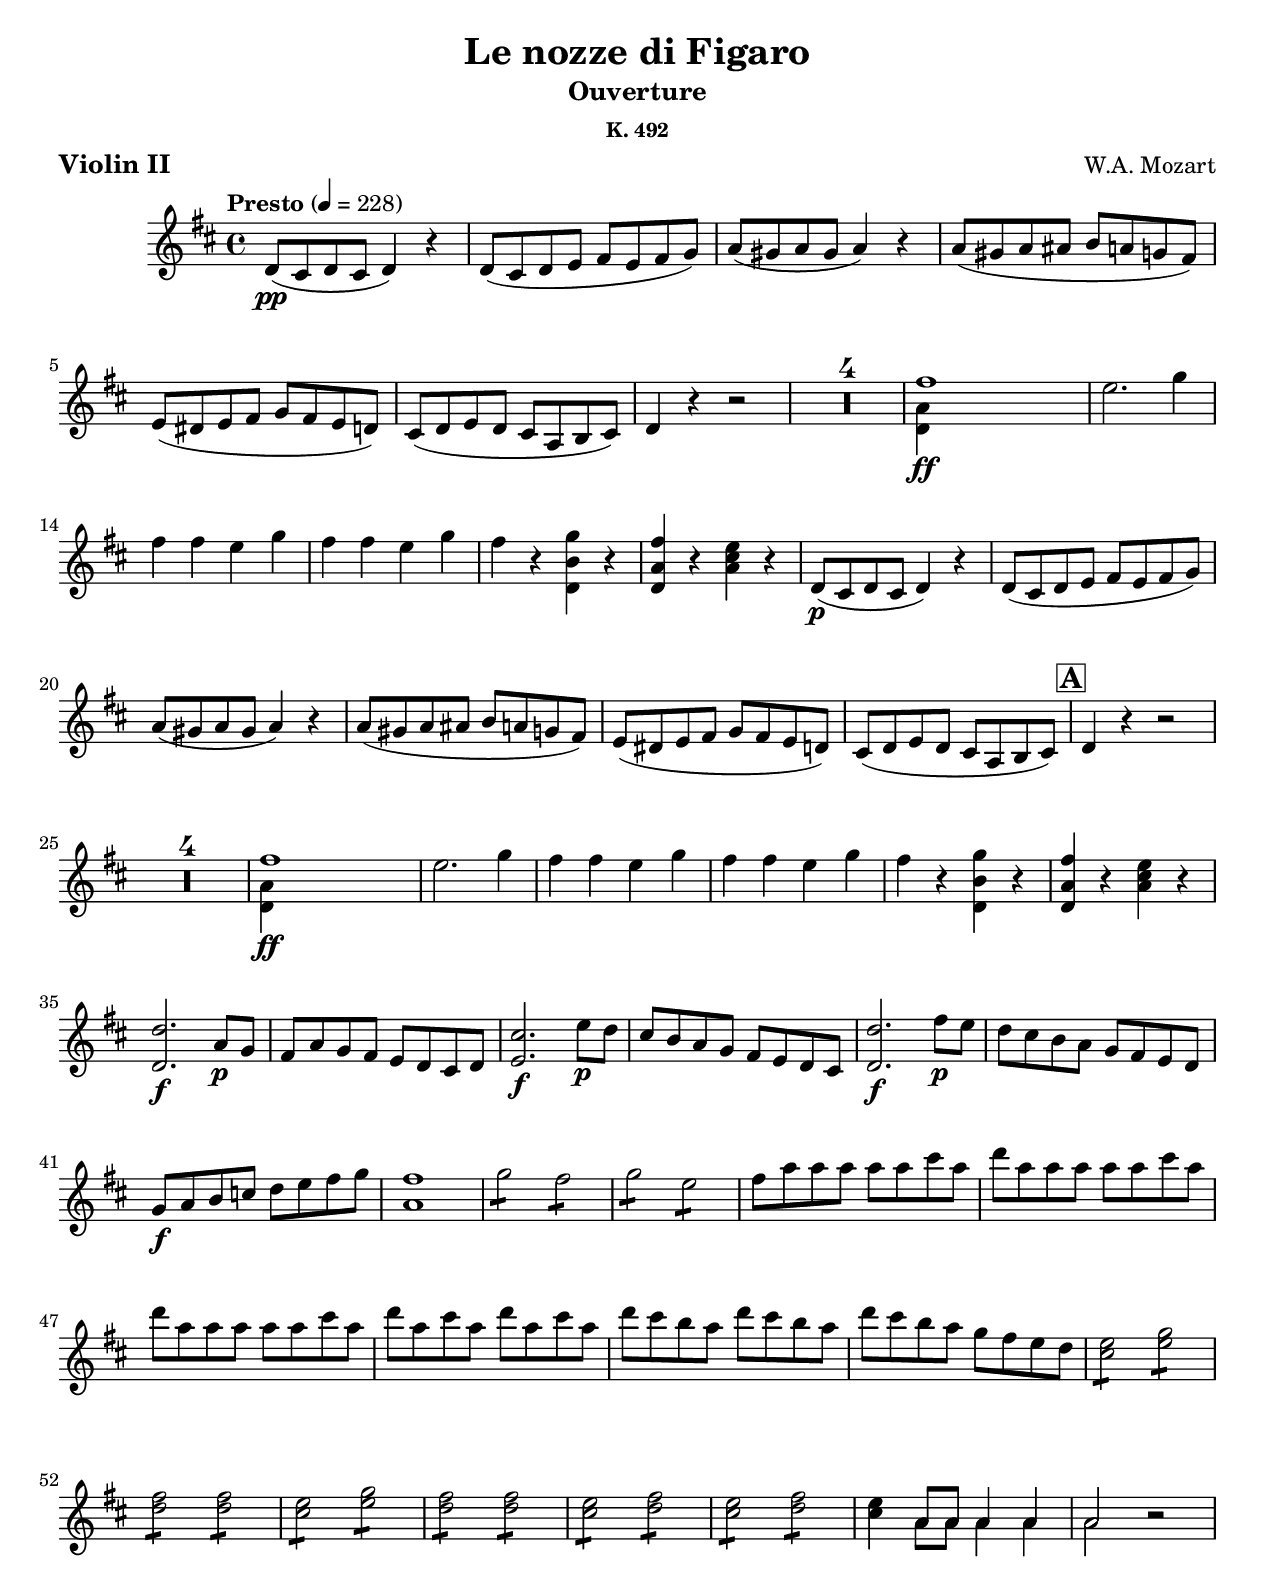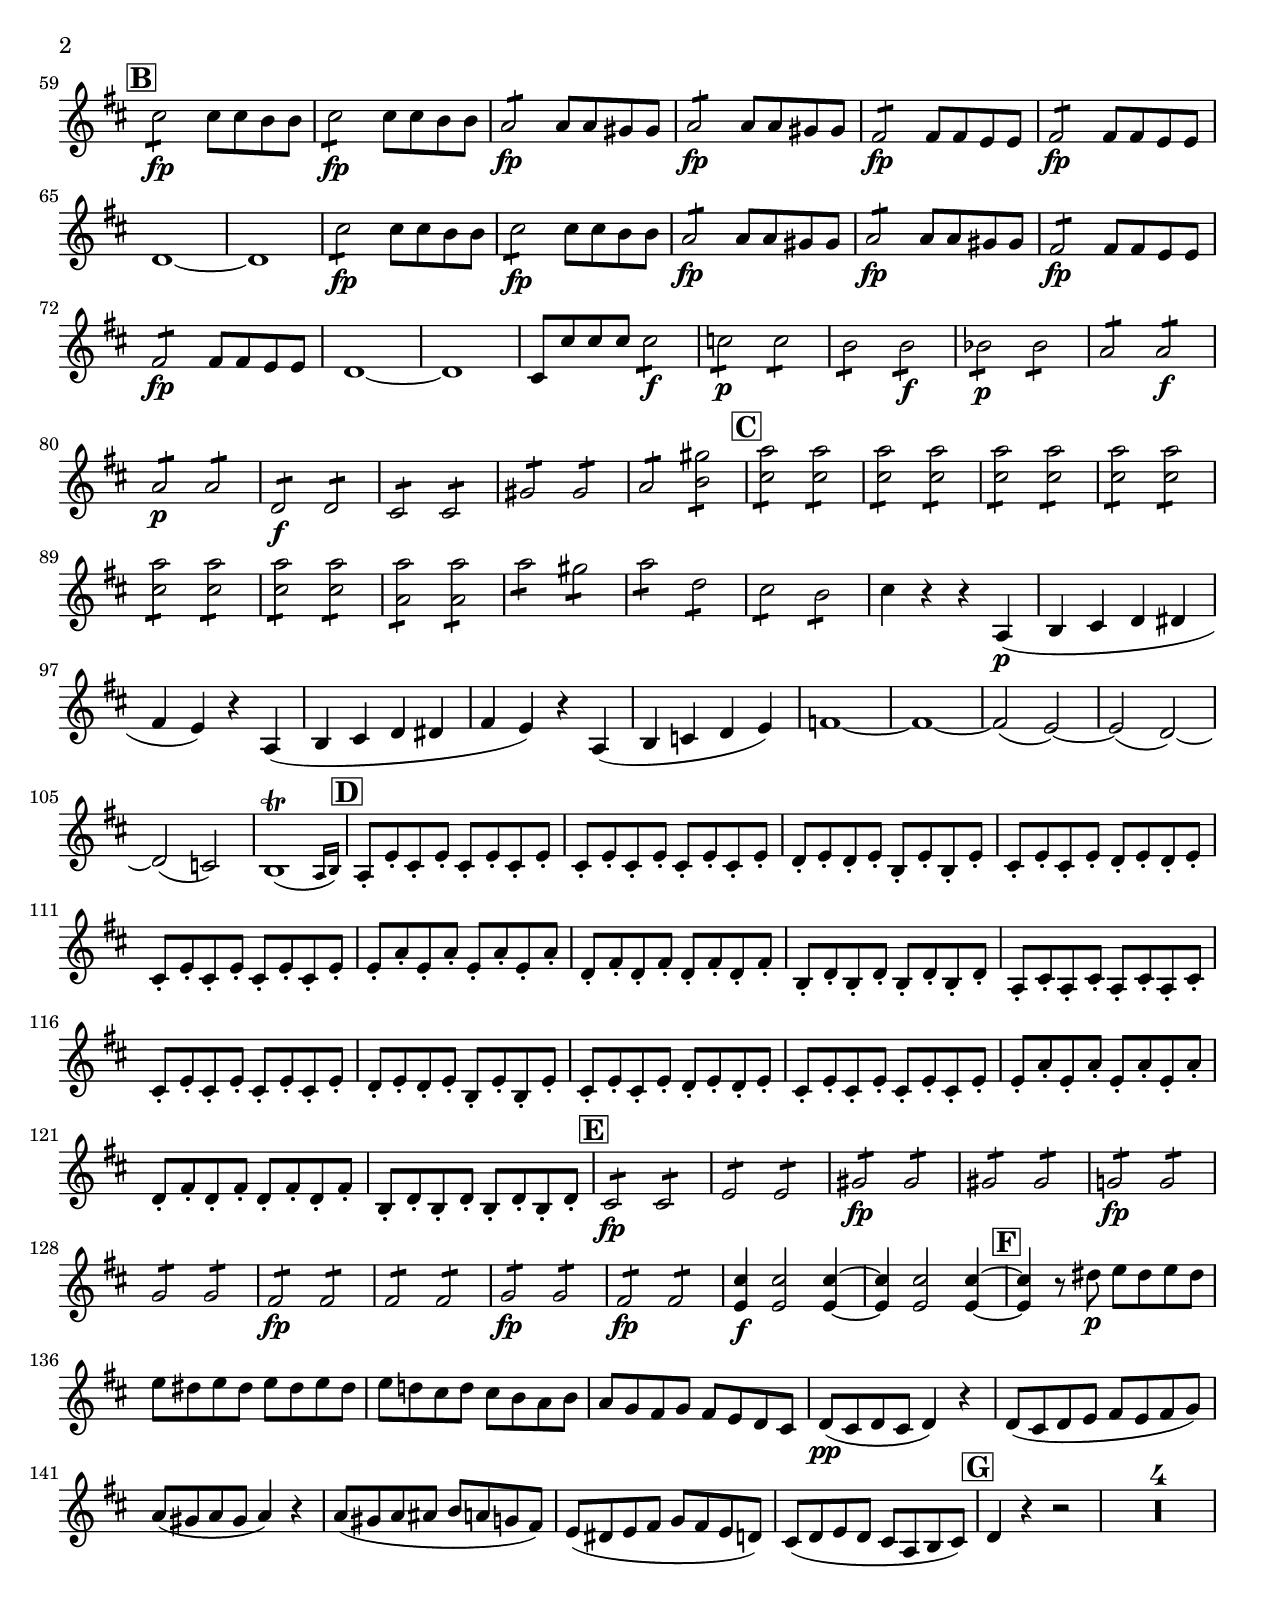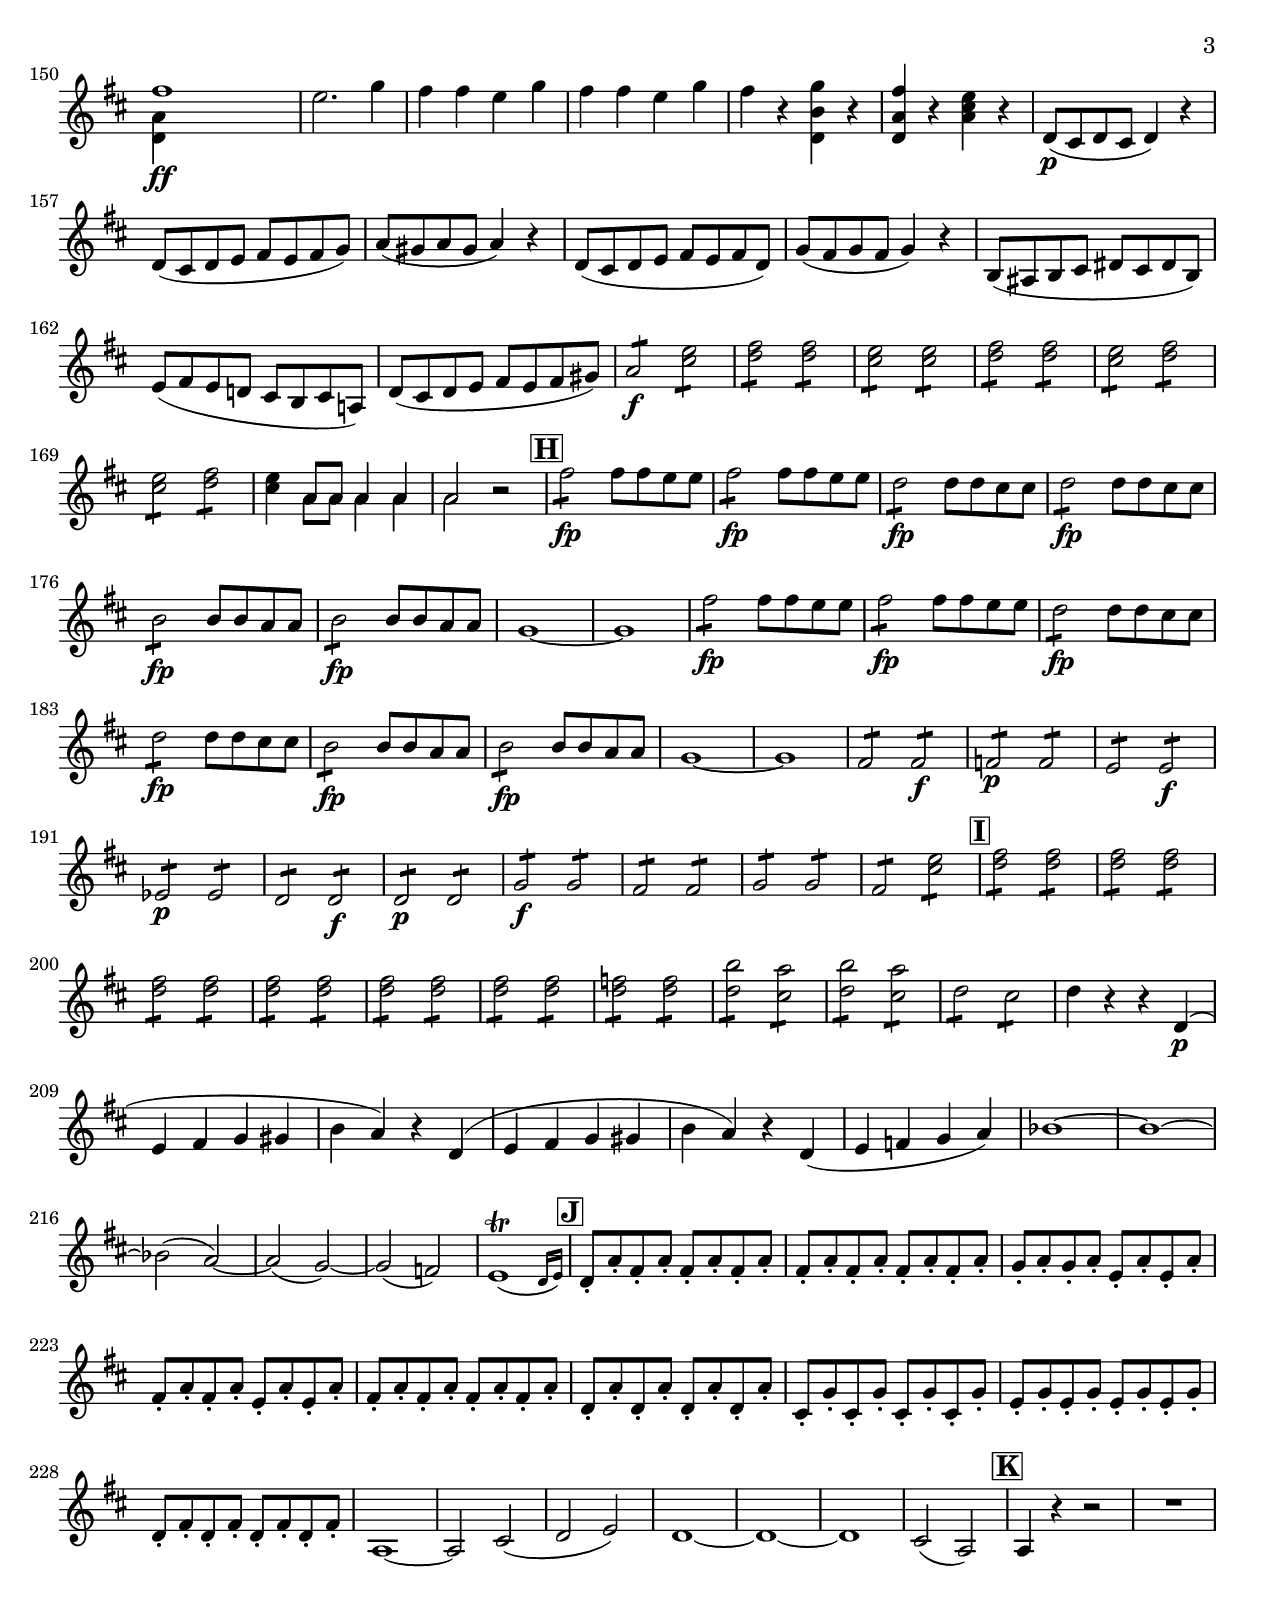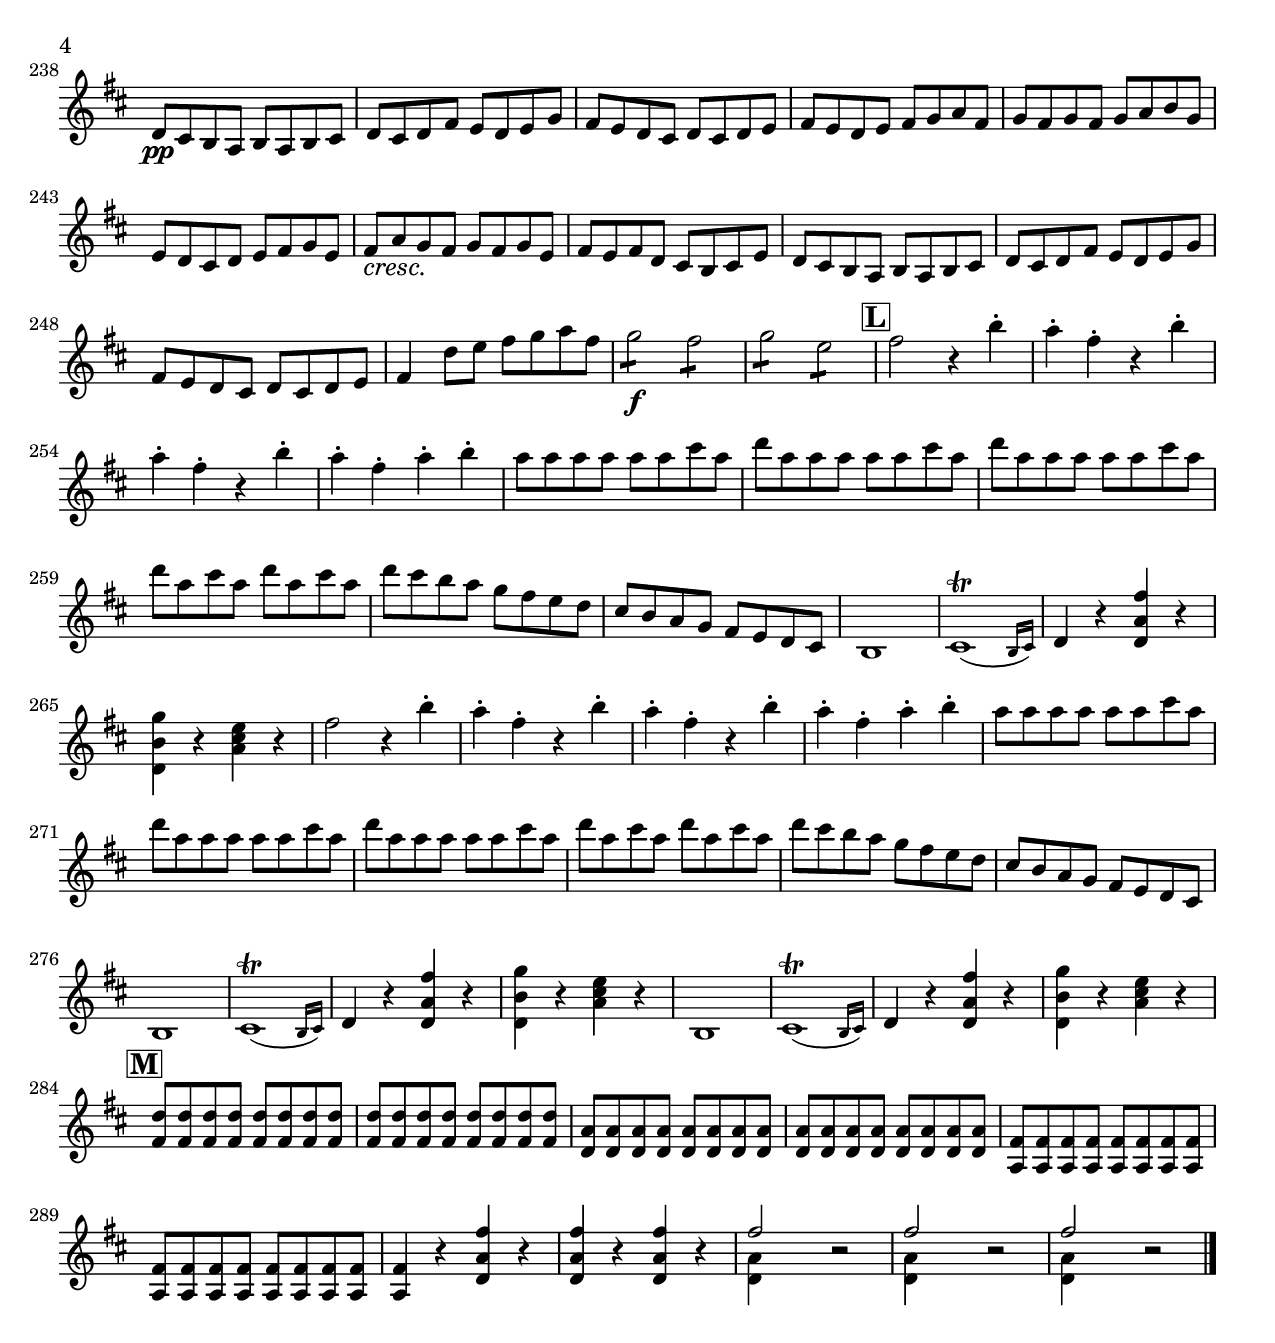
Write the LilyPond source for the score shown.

% Marriage of Figaro - Violin II part

\version "2.18.2"

#(ly:set-option 'relative-includes #t)

% Marriage of Figaro - Paper styles

\version "2.18.2"

scorePaper = \paper {
    #(set-paper-size "letter")
    ragged-last-bottom = ##t
    system-separator-markup = \slashSeparator
    short-indent = 0.25\in
}

partPaper = \paper {
    #(set-paper-size "letter")
    top-margin = 0.5\in
    page-breaking = #ly:page-turn-breaking
}


allNotes = % Marriage of Figaro - Violin 2 notes

\version "2.18.2"

\relative c' {
  
  % Marriage of Figaro - Global styles

\version "2.18.2"

{
  %\set Score.skipBars = ##t
  \set Score.markFormatter = #format-mark-box-alphabet
  \override DynamicTextSpanner.style = #'none
 % \numericTimeSignature
  \time 4/4
  \accidentalStyle modern
}

  
  \key d \major
  
  d8\pp( cis d cis d4) r4 |
  d8( cis d e fis e fis g) |
  a8( gis a gis a4) r4 |
  a8( gis a ais b a g fis) |
  e8( dis e fis g fis e d) |
  cis8( d e d cis a b cis) |
  d4 r4 r2 |
  R1*4
  << 
    {
      \once \stemDown
      <d a'>4\ff s2.
    } \\ {
      \once \stemUp
      fis'1
    } 
  >> |
  e2. g4 |
  \repeat unfold 2 { fis4 fis e g | }
  fis4 r4 <d, b' g'> r4 |
  <d a' fis'>4 r4 <a' cis e> r4 |
  d,8\p( cis d cis d4) r4 |
  d8( cis d e fis e fis g) |
  a8( gis a gis a4) r4 |
  a8( gis a ais b a g fis) |
  e8( dis e fis g fis e d) |
  cis8( d e d cis a b cis) |
  
  % Rehearsal [A] - 24
  d4 r4 r2 |
  \allowPageTurn
  R1*4
  << 
    {
      \once \stemDown
      <d a'>4\ff s2.
    } \\ {
      \once \stemUp
      fis'1
    } 
  >> |
  e2. g4 |
  \repeat unfold 2 { fis4 fis e g | }
  fis4 r4 <d, b' g'> r4 |
  <d a' fis'>4 r4 <a' cis e> r4 |
  <d, d'>2.\f a'8\p g |
  fis8 a g fis e d cis d |
  <e cis'>2.\f e'8\p d |
  cis8 b a g fis e d cis |
  <d d'>2.\f fis'8\p e |
  d8 cis b a g fis e d |
  g8\f a b c d e fis g |
  <a, fis'>1 |
  \repeat tremolo 4 g'8 \repeat tremolo 4 fis8 |
  \repeat tremolo 4 g8 \repeat tremolo 4 e8 |
  fis8 \repeat unfold 5 a cis a |
  \repeat unfold 2 { d8 \repeat unfold 5 a cis a | }
  \repeat unfold 2 { d8 a cis a } |
  \repeat unfold 2 { d8 cis b a } |
  d8 cis b a g fis e d |
  \repeat unfold 2 {
    \repeat tremolo 4 <cis e>8 \repeat tremolo 4 <e g>8 |
    \repeat unfold 2 { \repeat tremolo 4 <d fis>8 } |
  }
  \repeat unfold 2 { \repeat tremolo 4 <cis e>8 \repeat tremolo 4 <d fis>8 | }
  <cis e>4 << 
    { 
      a8 a a4 a |
      a2
    } \\ { 
      a8 a a4 a |
      a2
    } 
  >> r2 |
  
  % Rehearsal [B] - 59
  \repeat unfold 2 {
    \repeat unfold 2 { \repeat tremolo 4 cis8\fp cis8 cis b b | }
    \repeat unfold 2 { \repeat tremolo 4 a8\fp a8 a gis gis | }
    \repeat unfold 2 { \repeat tremolo 4 fis8\fp fis8 fis e e | }
    d1~ |
    d1 |
  }
  cis8 cis' cis cis \repeat tremolo 4 cis8\f |
  \repeat tremolo 4 c8\p \repeat tremolo 4 c8 |
  \repeat tremolo 4 b8 \repeat tremolo 4 b8\f |
  \repeat tremolo 4 bes8\p \repeat tremolo 4 bes8 |
  \repeat tremolo 4 a8 \repeat tremolo 4 a8\f |
  \repeat tremolo 4 a8\p \repeat tremolo 4 a8 |
  \repeat tremolo 4 d,8\f \repeat tremolo 4 d8 |
  \repeat tremolo 4 cis8 \repeat tremolo 4 cis8 |
  \repeat tremolo 4 gis'8 \repeat tremolo 4 gis8 |
  \repeat tremolo 4 a8 \repeat tremolo 4 <b gis'>8 |
  
  % Rehearsal [C] - 85
  \repeat unfold 6 { \repeat unfold 2 { \repeat tremolo 4 <cis a'>8 } | }
  \repeat unfold 2 { \repeat tremolo 4 <a a'>8 } |
  \repeat tremolo 4 a'8 \repeat tremolo 4 gis8 |
  \repeat tremolo 4 a8 \repeat tremolo 4 d,8 |
  \repeat tremolo 4 cis8 \repeat tremolo 4 b8 |
  cis4 r4 r4 a,\p( |
  b4 cis d dis |
  fis4 e) r4 a,( |
  b4 cis d dis |
  fis4 e) r4 a,( |
  b4 c d e) |
  f1~ |
  f1~ |
  f2( e2~) |
  e2( d2~) |
  d2( c2) |
  #(define afterGraceFraction (cons 15 16))
  \afterGrace b1\trill( { a16[ b]) } |
  
  % Rehearsal [D] - 107
  a8-. e'8-. \repeat unfold 3 { cis-. e-. } |
  \repeat unfold 4 { cis8-. e-. } |
  d8-. e-. d-. e-. b-. e-. b-. e-. |
  cis8-. e-. cis-. e-. d-. e-. d-. e-. |
  \repeat unfold 4 { cis8-. e-. } |
  \repeat unfold 4 { e8-. a-. } |
  \repeat unfold 4 { d,8-. fis-. } |
  \repeat unfold 4 { b,8-. d-. } |
  \repeat unfold 4 { a8-. cis-. } |
  \repeat unfold 4 { cis8-. e-. } |
  d8-. e-. d-. e-. b-. e-. b-. e-. |
  cis8-. e-. cis-. e-. d-. e-. d-. e-. |
  \repeat unfold 4 { cis8-. e-. } |
  \repeat unfold 4 { e8-. a-. } |
  \repeat unfold 4 { d,8-. fis-. } |
  \repeat unfold 4 { b,8-. d-. } |
  
  % Rehearsal [E] - 123
  \repeat tremolo 4 cis8\fp \repeat tremolo 4 cis8 |
  \repeat unfold 2 { \repeat tremolo 4 e8 } |
  \repeat tremolo 4 gis8\fp \repeat tremolo 4 gis8 |
  \repeat unfold 2 { \repeat tremolo 4 gis8 } |
  \repeat tremolo 4 g8\fp \repeat tremolo 4 g8 |
  \repeat unfold 2 { \repeat tremolo 4 g8 } |
  \repeat tremolo 4 fis8\fp \repeat tremolo 4 fis8 |
  \repeat unfold 2 { \repeat tremolo 4 fis8 } |
  \repeat tremolo 4 g8\fp \repeat tremolo 4 g8 |
  \repeat tremolo 4 fis8\fp \repeat tremolo 4 fis8 |
  <e cis'>4\f <e cis'>2 <e cis'>4~ |
  <e cis'>4 <e cis'>2 <e cis'>4~ |
  
  % Rehearsal [F] - 135
  <e cis'>4 r8 dis'8\p \repeat unfold 2 { e dis } |
  \repeat unfold 4 { e8 dis } |
  e8 d cis d cis b a b |
  a8 g fis g fis e d cis |
  d8\pp( cis d cis d4) r4 |
  d8( cis d e fis e fis g) |
  a8( gis a gis a4) r4 |
  a8( gis a ais b a g fis) |
  e8( dis e fis g fis e d) |
  cis8( d e d cis a b cis) |
  
  % Rehearsal [G] - 145
  d4 r4 r2 |
  \allowPageTurn
  R1*4
  << 
    {
      \once \stemDown
      <d a'>4\ff s2.
    } \\ {
      \once \stemUp
      fis'1
    } 
  >> |
  e2. g4 |
  \repeat unfold 2 { fis4 fis e g | }
  fis4 r4 <d, b' g'> r4 |
  <d a' fis'>4 r4 <a' cis e> r4 |
  d,8\p( cis d cis d4) r4 |
  d8( cis d e fis e fis g) |
  a8( gis a gis a4) r4 |
  d,8( cis d e fis e fis d) |
  g8( fis g fis g4) r4 |
  b,8( ais b cis dis cis dis b) |
  e8( fis e d cis b cis a) |
  d8( cis d e fis e fis gis) |
  \repeat tremolo 4 a8\f \repeat tremolo 4 <cis e>8 |
  \repeat unfold 2 { \repeat tremolo 4 <d fis>8 } |
  \repeat unfold 2 { \repeat tremolo 4 <cis e>8 } |
  \repeat unfold 2 { \repeat tremolo 4 <d fis>8 } |
  \repeat unfold 2 {\repeat tremolo 4 <cis e>8  \repeat tremolo 4 <d fis>8 | }
  <cis e>4 <<
    {
      a8 a a4 a |
      a2
    } \\ {
      a8 a a4 a |
      a2
    }
  >> r2 |
  
  % Rehearsal [H] - 172
  \repeat unfold 2 {
    \repeat unfold 2 { \repeat tremolo 4 fis'8\fp fis8 fis e e | }
    \repeat unfold 2 { \repeat tremolo 4 d8\fp d8 d cis cis | }
    \repeat unfold 2 { \repeat tremolo 4 b8\fp b8 b a a | }
    g1~ |
    g1 |
  }
  \repeat tremolo 4 fis8 \repeat tremolo 4 fis8\f |
  \repeat tremolo 4 f8\p \repeat tremolo 4 f8 |
  \repeat tremolo 4 e8 \repeat tremolo 4 e8\f |
  \repeat tremolo 4 ees8\p \repeat tremolo 4 ees8 |
  \repeat tremolo 4 d8 \repeat tremolo 4 d8\f |
  \repeat tremolo 4 d8\p \repeat tremolo 4 d8 |
  \repeat tremolo 4 g8\f \repeat tremolo 4 g8 |
  \repeat tremolo 4 fis8 \repeat tremolo 4 fis8 |
  \repeat tremolo 4 g8 \repeat tremolo 4 g8 |
  \repeat tremolo 4 fis8 \repeat tremolo 4 <cis' e>8 |
  
  % Rehearsal [I] - 198
  \repeat unfold 6 { \repeat unfold 2 { \repeat tremolo 4 <d fis>8 } | }
  \repeat unfold 2 { \repeat tremolo 4 <d f>8 } |
  \repeat unfold 2 { \repeat tremolo 4 <d b'>8 \repeat tremolo 4 <cis a'>8 | }
  \repeat tremolo 4 d8 \repeat tremolo 4 cis8 |
  d4 r4 r4 d,\p( |
  e4 fis g gis |
  b4 a) r4 d,( |
  e4 fis g gis |
  b4 a) r4 d,( |
  e4 f g a) |
  \repeat unfold 2 { bes1~ | }
  bes2( a~) |
  a2( g~) |
  g2( f2) |
  \afterGrace e1\trill( { d16[ e]) } |
  
  % Rehearsal [J] - 220
  d8-. a'-. \repeat unfold 3 { fis-. a-. } |
  \repeat unfold 4 { fis8-. a-. } |
  \repeat unfold 2 { g8-. a-. } \repeat unfold 2 { e-. a-. } |
  \repeat unfold 2 { fis8-. a-. } \repeat unfold 2 { e-. a-. } |
  \repeat unfold 4 { fis8-. a-. } |
  \repeat unfold 4 { d,8-. a'-. } |
  \repeat unfold 4 { cis,8-. g'-. } |
  \repeat unfold 4 { e8-. g-. } |
  \repeat unfold 4 { d8-. fis-. } |
  a,1~ |
  a2 cis( |
  d2 e) |
  d1~ |
  d1~ |
  d1 |
  cis2( a) |
  
  % Rehearsal [K] - 236
  a4 r4 r2 |
  R1 |
  d8\pp cis b a b a b cis |
  d8 cis d fis e d e g |
  fis8 e d cis d cis d e |
  fis8 e d e fis g a fis |
  g8 fis g fis g a b g |
  e8 d cis d e fis g e |
  fis8\cresc a g fis g fis g e |
  fis8 e fis d cis b cis e |
  d8 cis b a b a b cis |
  d8 cis d fis e d e g |
  fis8 e d cis d cis d e |
  fis4 d'8 e fis g a fis |
  \repeat tremolo 4 g8\f \repeat tremolo 4 fis |
  \repeat tremolo 4 g8 \repeat tremolo 4 e |
  
  % Rehearsal [L] - 252
  fis2 r4 b4-. |
  \repeat unfold 2 { a4-. fis-. r4 b-. | }
  a4-. fis-. a-. b-. |
  \repeat unfold 6 a8 cis a |
  \repeat unfold 2 { d8 \repeat unfold 5 a8 cis a | }
  \repeat unfold 2 { d8 a cis a } |
  d8 cis b a g fis e d |
  cis8 b a g fis e d cis |
  b1 |
  \afterGrace cis1\trill( { b16[ cis]) } |
  d4 r4 <d a' fis'> r4 |
  <d b' g'>4 r4 <a' cis e> r4 |
  fis'2 r4b4-. |
  \repeat unfold 2 { a4-. fis-. r4 b-. | }
  a4-. fis-. a-. b-. |
  \repeat unfold 6 a8 cis a |
  \repeat unfold 2 { d8 \repeat unfold 5 a8 cis a | }
  \repeat unfold 2 { d8 a cis a } |
  d8 cis b a g fis e d |
  cis8 b a g fis e d cis |
  b1 |
  \afterGrace cis1\trill( { b16[ cis]) } |
  d4 r4 <d a' fis'> r4 |
  <d b' g'>4 r4 <a' cis e> r4 |
  b,1 |
  \afterGrace cis1\trill( { b16[ cis]) } |
  d4 r4 <d a' fis'> r4 |
  <d b' g'>4 r4 <a' cis e> r4 |
  
  % Rehearsal [M] - 284
  \repeat unfold 2 { \repeat unfold 8 <fis d'>8 | }
  \repeat unfold 2 { \repeat unfold 8 <d a'>8 | }
  \repeat unfold 2 { \repeat unfold 8 <a fis'>8 | }
  <a fis'>4 r4 <d a' fis'> r4 |
  \repeat unfold 2 { <d a' fis'>4 r4 } |
  \repeat unfold 2 {
    << 
      {
        \once \stemDown
        <d a'>4 s4
      } \\ {
        \once \stemUp
        fis'2
      } 
    >> r2 |
  }
  << 
    {
      \once \stemDown
      <d, a'>4 s4
    } \\ {
      \once \stemUp
      fis'2
    } 
  >> r2 \bar "|."
  
}

rhythms = % Marriage of Figaro - Rhythms and Markings

\version "2.18.2"

{
  
  % Marriage of Figaro - Global styles

\version "2.18.2"

{
  %\set Score.skipBars = ##t
  \set Score.markFormatter = #format-mark-box-alphabet
  \override DynamicTextSpanner.style = #'none
 % \numericTimeSignature
  \time 4/4
  \accidentalStyle modern
}

  
  % Measure 1
  \tempo "Presto" 4 = 228
  
  s1*23
  
  % Measure 24 - A
  \mark \default \label #'markA
  
  s1*35
  
  % Measure 59 - B
  \mark \default \label #'markB
  
  s1*26
  
  % Measure 85 - C
  \mark \default \label #'markC
  
  s1*22
  
  % Measure 107 - D
  \mark \default \label #'markD
  
  s1*16
  
  % Measure 123 - E
  \mark \default \label #'markE
  
  s1*12
  
  % Measure 135 - F
  \mark \default \label #'markF
  
  s1*10
  
  % Measure 145 - G
  \mark \default \label #'markG
  
  s1*27
  
  % Measure 172 - H
  \mark \default \label #'markH
  
  s1*26
  
  % Measure 198 - I
  \mark \default \label #'markI
  
  s1*22
  
  % Measure 220 - J
  \mark \default \label #'markJ
  
  s1*16
  
  % Measure 236 - K
  \mark \default \label #'markK
  
  s1*16
  
  % Measure 252 - L
  \mark \default \label #'markL
  
  s1*32
  
  % Measure 284 - M
  \mark \default \label #'markM
  
  s1*11
  
}

compression = { \compressFullBarRests }

\book {

  \paper {
    \partPaper
  }

  % Marriage of Figaro - Page Header (base)

\version "2.18.2"

\header {
  title = "Le nozze di Figaro"
  subtitle = "Ouverture"
  subsubtitle = "K. 492"
  composer = "W.A. Mozart"
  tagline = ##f
}


  \bookpart {
  
    \header {
      poet = \markup { \bold \larger "Violin II" }
    }
    
    \score {
      
      \new Staff \with {
        \consists "Page_turn_engraver"
        
        %{
          There aren't a lot of good page turn spots in the 2nd 
          violin part either, so shrink the minimum needed to break
        %}
        minimumPageTurnLength = #(ly:make-moment 2/4)
        
      } << \allNotes \rhythms \compression >>
      
      \layout {}
      
    }
    
    \score {
      
      \new Staff \with {
        midiInstrument = "violin"
      } << \unfoldRepeats { \allNotes } \rhythms >>
      
      \midi {}
      
    }
  
  }

}